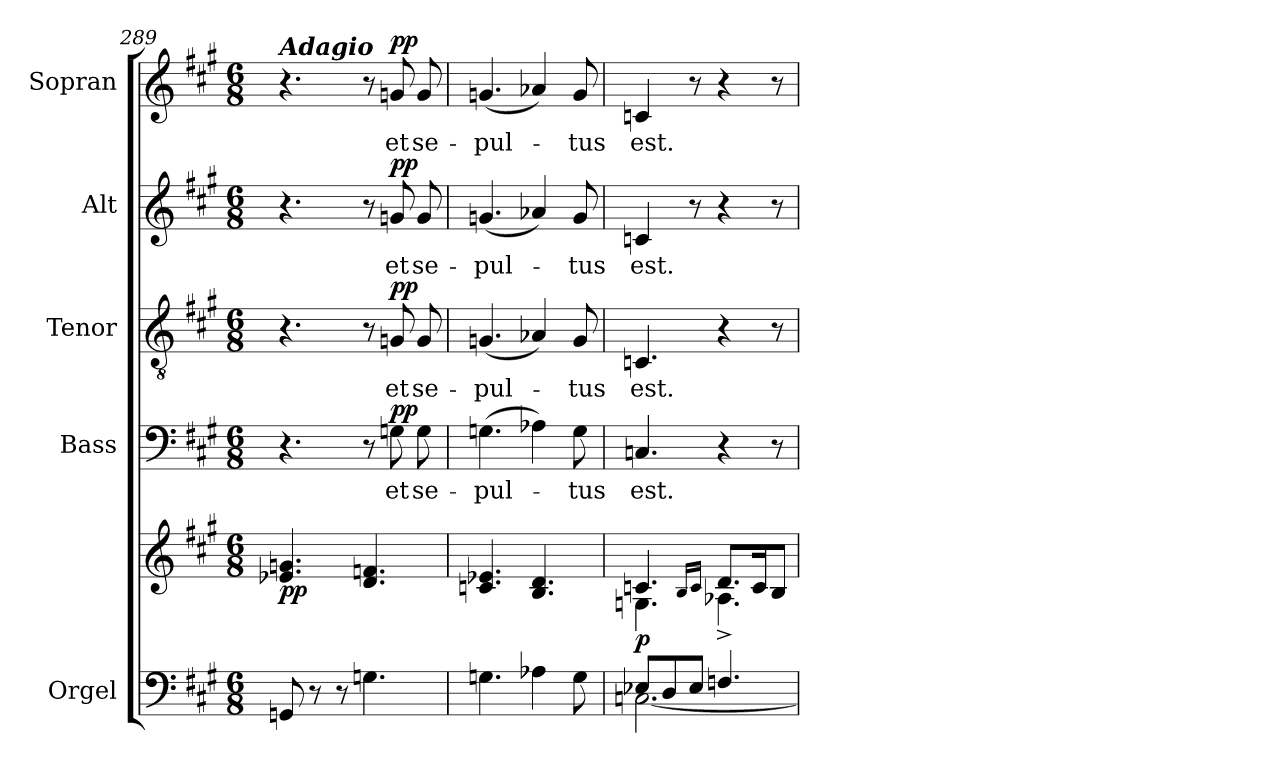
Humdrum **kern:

**kern	**kern	**dynam	**kern	**text	**dynam	**kern	**text	**dynam	**kern	**text	**dynam	**kern	**text	**dynam
*part5	*part5	*part5	*part4	*part4	*part4	*part3	*part3	*part3	*part2	*part2	*part2	*part1	*part1	*part1
*staff6	*staff5	*staff5/6	*staff4	*staff4	*staff4	*staff3	*staff3	*staff3	*staff2	*staff2	*staff2	*staff1	*staff1	*staff1
*I"Orgel	*	*	*I"Bass	*	*	*I"Tenor	*	*	*I"Alt	*	*	*I"Sopran	*	*
*I'Org.	*	*	*I'B.	*	*	*I'T.	*	*	*I'A.	*	*	*I'S.	*	*
*clefF4	*clefG2	*	*clefF4	*	*	*clefGv2	*	*	*clefG2	*	*	*clefG2	*	*
*k[f#c#g#]	*k[f#c#g#]	*	*k[f#c#g#]	*	*	*k[f#c#g#]	*	*	*k[f#c#g#]	*	*	*k[f#c#g#]	*	*
*A:	*A:	*	*A:	*	*	*A:	*	*	*A:	*	*	*A:	*	*
*M6/8	*M6/8	*	*M6/8	*	*	*M6/8	*	*	*M6/8	*	*	*M6/8	*	*
=289	=289	=289	=289	=289	=289	=289	=289	=289	=289	=289	=289	=289	=289	=289
!	!	!	!	!	!	!	!	!	!	!	!	!LO:TX:a:Bi:t=Adagio	!	!
!	!	!LO:DY:b	!	!	!	!	!	!	!	!	!	!	!	!
8GGn/	4.e-X/ 4.gn/	pp	4.r	.	.	4.r	.	.	4.r	.	.	4.r	.	.
8r	.	.	.	.	.	.	.	.	.	.	.	.	.	.
8r	.	.	.	.	.	.	.	.	.	.	.	.	.	.
4.Gn\	4.d/ 4.fn/	.	8r	.	.	8r	.	.	8r	.	.	8r	.	.
!	!	!	!	!LO:LY:b	!LO:DY:a	!	!LO:LY:b	!LO:DY:a	!	!LO:LY:b	!LO:DY:a	!	!LO:LY:b	!LO:DY:a
.	.	.	8Gn\	et	pp	8Gn/	et	pp	8gn/	et	pp	8gn/	et	pp
!	!	!	!	!LO:LY:b	!	!	!LO:LY:b	!	!	!LO:LY:b	!	!	!LO:LY:b	!
.	.	.	8G\	se-	.	8G/	se-	.	8g/	se-	.	8g/	se-	.
=290	=290	=290	=290	=290	=290	=290	=290	=290	=290	=290	=290	=290	=290	=290
!	!	!	!	!LO:LY:b	!	!	!LO:LY:b	!	!	!LO:LY:b	!	!	!LO:LY:b	!
4.Gn\	4.cn/ 4.e-X/	.	(>4.Gn\	-pul-	.	(<4.Gn/	-pul-	.	(<4.gn/	-pul-	.	(<4.gn/	-pul-	.
4A-X\	4.B/ 4.d/	.	4A-X\)	.	.	4A-X/)	.	.	4a-X/)	.	.	4a-X/)	.	.
!	!	!	!	!LO:LY:b	!	!	!LO:LY:b	!	!	!LO:LY:b	!	!	!LO:LY:b	!
8G\	.	.	8G\	-tus	.	8G/	-tus	.	8g/	-tus	.	8g/	-tus	.
=291	=291	=291	=291	=291	=291	=291	=291	=291	=291	=291	=291	=291	=291	=291
*^	*^	*	*	*	*	*	*	*	*	*	*	*	*	*
!	!	!	!	!LO:DY:b	!	!LO:LY:b	!	!	!LO:LY:b	!	!	!LO:LY:b	!	!	!LO:LY:b	!
8E-X/L	[<2.Cn\	4.cn/	4.Gn\	p	4.Cn/	est.	.	4.Cn/	est.	.	4cn/	est.	.	4cn/	est.	.
8D/	.	.	.	.	.	.	.	.	.	.	.	.	.	.	.	.
8E-/J	.	.	.	.	.	.	.	.	.	.	8r	.	.	8r	.	.
.	.	16qB/LL	.	.	.	.	.	.	.	.	.	.	.	.	.	.
.	.	16qc/JJ	.	.	.	.	.	.	.	.	.	.	.	.	.	.
4.Fn/	.	8.d/L	4.A-X^>\	.	4r	.	.	4r	.	.	4r	.	.	4r	.	.
.	.	16c/k	.	.	.	.	.	.	.	.	.	.	.	.	.	.
.	.	8B/J	.	.	8r	.	.	8r	.	.	8r	.	.	8r	.	.
*v	*v	*	*	*	*	*	*	*	*	*	*	*	*	*	*	*
*	*v	*v	*	*	*	*	*	*	*	*	*	*	*	*	*
=	=	=	=	=	=	=	=	=	=	=	=	=	=	=
*-	*-	*-	*-	*-	*-	*-	*-	*-	*-	*-	*-	*-	*-	*-
